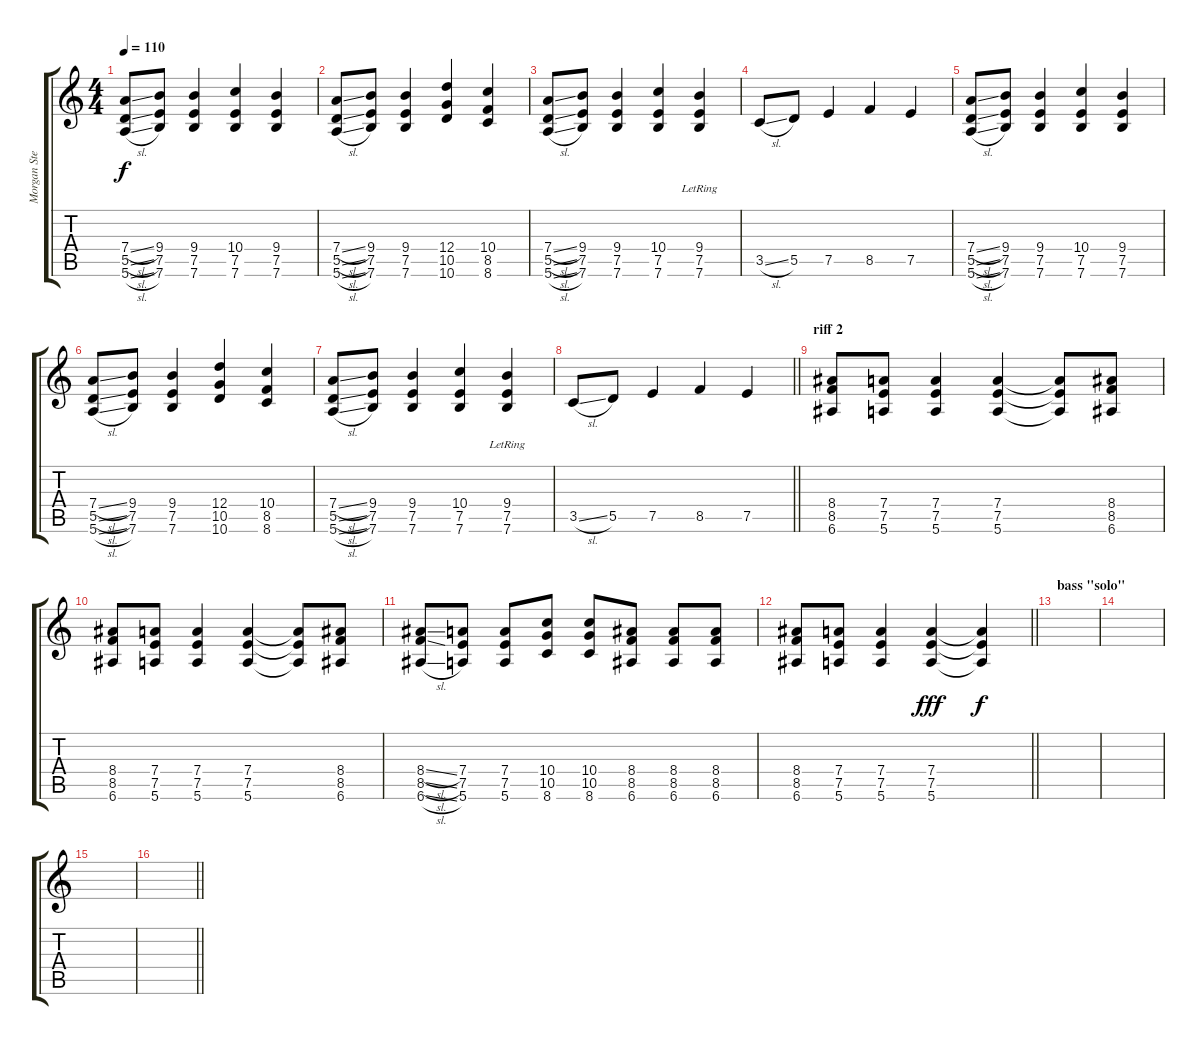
\track ("Morgan Steinmeyer Hakansson " "Morgan Ste") {instrument distortionguitar}
\staff {score tabs}
\tuning (E4 B3 G3 D3 A2 E2) {hide}
\ts (4 4)
\tempo 110
\clef g2
\ks c
(7.4{sl} 5.5{sl} 5.6{sl}).8{dy f} (9.4 7.5 7.6).8 (9.4 7.5 7.6).4 (10.4 7.5 7.6).4 (9.4 7.5 7.6).4 |
(7.4{sl} 5.5{sl} 5.6{sl}).8 (9.4 7.5 7.6).8 (9.4 7.5 7.6).4 (12.4 10.5 10.6).4 (10.4 8.5 8.6).4 |
(7.4{sl} 5.5{sl} 5.6{sl}).8 (9.4 7.5 7.6).8 (9.4 7.5 7.6).4 (10.4 7.5 7.6).4 (9.4{lr} 7.5{lr} 7.6{lr}).4 |
3.5{sl}.8 5.5.8 7.5.4 8.5.4 7.5.4 |
(7.4{sl} 5.5{sl} 5.6{sl}).8 (9.4 7.5 7.6).8 (9.4 7.5 7.6).4 (10.4 7.5 7.6).4 (9.4 7.5 7.6).4 |
(7.4{sl} 5.5{sl} 5.6{sl}).8 (9.4 7.5 7.6).8 (9.4 7.5 7.6).4 (12.4 10.5 10.6).4 (10.4 8.5 8.6).4 |
(7.4{sl} 5.5{sl} 5.6{sl}).8 (9.4 7.5 7.6).8 (9.4 7.5 7.6).4 (10.4 7.5 7.6).4 (9.4{lr} 7.5{lr} 7.6{lr}).4 |
\barLineRight lightlight
3.5{sl}.8 5.5.8 7.5.4 8.5.4 7.5.4 |
\section ("" "riff 2")
(8.4 8.5 6.6).8 (7.4 7.5 5.6).8 (7.4 7.5 5.6).4 (7.4 7.5 5.6).4 (7.4{t} 7.5{t} 5.6{t}).8 (8.4 8.5 6.6).8 |
(8.4 8.5 6.6).8 (7.4 7.5 5.6).8 (7.4 7.5 5.6).4 (7.4 7.5 5.6).4 (7.4{t} 7.5{t} 5.6{t}).8 (8.4 8.5 6.6).8 |
(8.4{sl} 8.5{sl} 6.6{sl}).8 (7.4 7.5 5.6).8 (7.4 7.5 5.6).8 (10.4 10.5 8.6).8 (10.4 10.5 8.6).8 (8.4 8.5 6.6).8 (8.4 8.5 6.6).8 (8.4 8.5 6.6).8 |
\barLineRight lightlight
(8.4 8.5 6.6).8 (7.4 7.5 5.6).8 (7.4 7.5 5.6).4 (7.4 7.5 5.6).4{dy fff} (7.4{t} 7.5{t} 5.6{t}).4{dy f} |
\section ("" "bass \"solo\"")
|
|
|
\barLineRight lightlight
